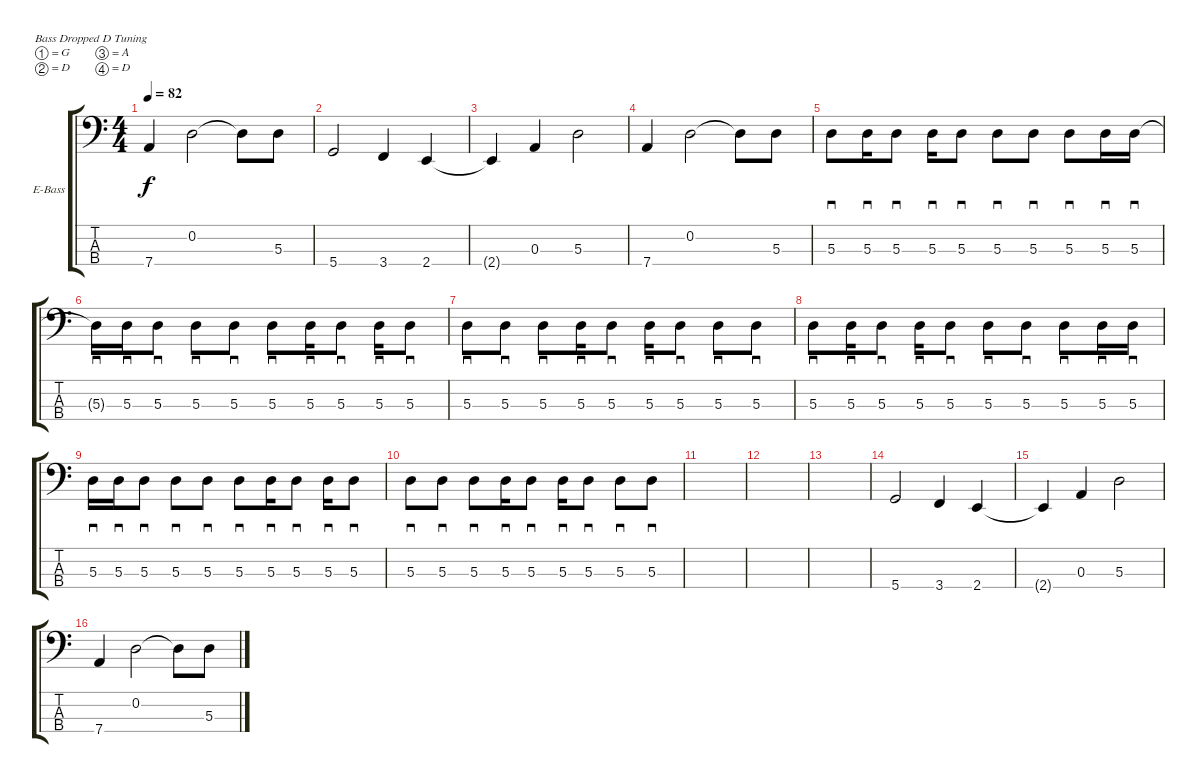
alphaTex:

\defaultSystemsLayout 4
\bracketExtendMode groupsimilarinstruments
\firstSystemTrackNameOrientation horizontal
\otherSystemsTrackNameOrientation horizontal
\track ("Bass" "E-Bass") {instrument electricbassfinger}
\staff {score tabs}
\tuning (G2 D2 A1 D1)
\ts (4 4)
\tempo 82
\clef f4
\scale
0.333333
\ks c
7.4.4{dy f} 0.2.2 0.2{t}.8 5.3.8 |
\scale
0.333333 5.4.2 3.4.4 2.4.4 |
\scale
0.333333 2.4{t}.4 0.3.4 5.3.2 |
\scale
0.333333 7.4.4 0.2.2 0.2{t}.8 5.3.8 |
\scale
0.333333 5.3.8{sd} 5.3.16{sd} 5.3.8{sd} 5.3.16{sd} 5.3.8{sd} 5.3.8{sd} 5.3.8{sd} 5.3.8{sd} 5.3.16{sd} 5.3.16{sd} |
\scale
0.333333 5.3{t}.16{sd} 5.3.16{sd} 5.3.8{sd} 5.3.8{sd} 5.3.8{sd} 5.3.8{sd} 5.3.16{sd} 5.3.8{sd} 5.3.16{sd} 5.3.8{sd} |
\scale
0.333333 5.3.8{sd} 5.3.8{sd} 5.3.8{sd} 5.3.16{sd} 5.3.8{sd} 5.3.16{sd} 5.3.8{sd} 5.3.8{sd} 5.3.8{sd} |
\scale
0.333333 5.3.8{sd} 5.3.16{sd} 5.3.8{sd} 5.3.16{sd} 5.3.8{sd} 5.3.8{sd} 5.3.8{sd} 5.3.8{sd} 5.3.16{sd} 5.3.16{sd} |
\scale
0.333333 5.3.16{sd} 5.3.16{sd} 5.3.8{sd} 5.3.8{sd} 5.3.8{sd} 5.3.8{sd} 5.3.16{sd} 5.3.8{sd} 5.3.16{sd} 5.3.8{sd} |
\scale
0.333333 5.3.8{sd} 5.3.8{sd} 5.3.8{sd} 5.3.16{sd} 5.3.8{sd} 5.3.16{sd} 5.3.8{sd} 5.3.8{sd} 5.3.8{sd} |
\scale
0.333333 |
\scale
0.333333 |
\scale
0.333333 |
\scale
0.333333 5.4.2 3.4.4 2.4.4 |
2.4{t}.4 0.3.4 5.3.2 |
7.4.4 0.2.2 0.2{t}.8 5.3.8
